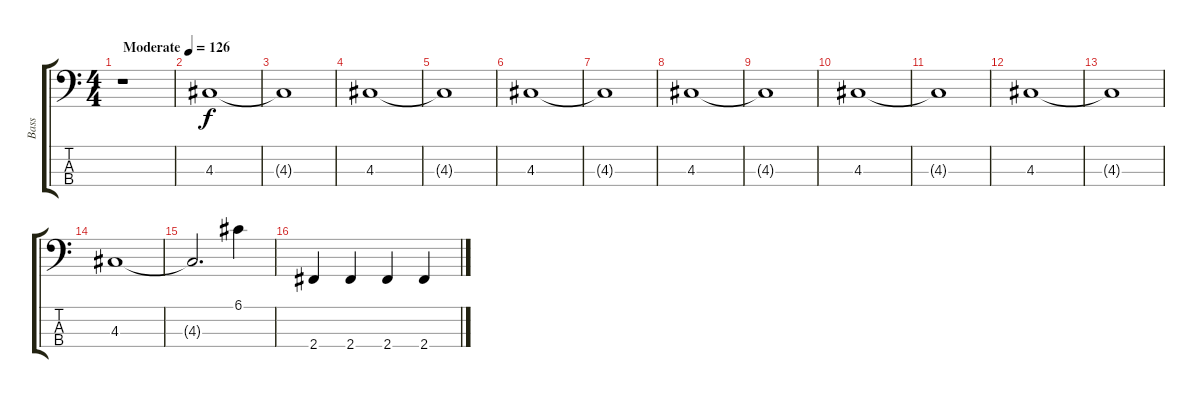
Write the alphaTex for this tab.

\track ("Bass" "Bass") {instrument electricbassfinger}
\staff {score tabs}
\tuning (G2 D2 A1 E1) {hide}
\ts (4 4)
\tempo (126 "Moderate")
\clef f4
\ks c
r.1{dy f instrument electricbassfinger} |
4.3.1 |
4.3{t}.1 |
4.3.1 |
4.3{t}.1 |
4.3.1 |
4.3{t}.1 |
4.3.1 |
4.3{t}.1 |
4.3.1 |
4.3{t}.1 |
4.3.1 |
4.3{t}.1 |
4.3.1 |
4.3{t}.2{d} 6.1.4 |
2.4.4 2.4.4 2.4.4 2.4.4
